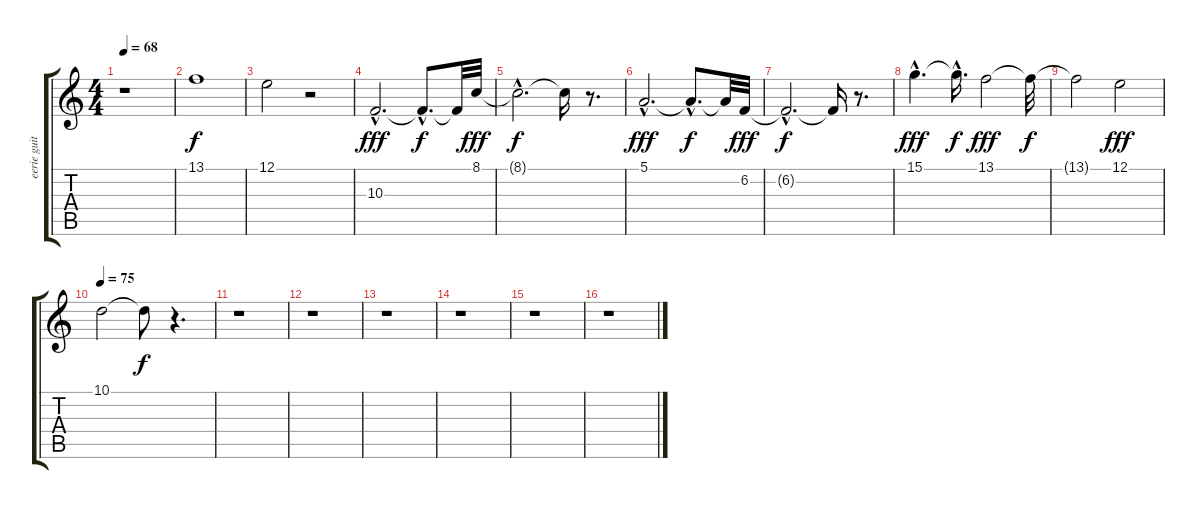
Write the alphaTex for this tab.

\track ("eerie guitar sound" "eerie guit") {instrument fx6goblins}
\staff {score tabs}
\tuning (E4 B3 G3 D3 A2 E2) {hide}
\ts (4 4)
\tempo 68
\clef g2
\ks c
r.1{dy f instrument fx6goblins} |
13.1.1 |
12.1.2 r.2 |
10.3{hac}.2{d dy fff} 10.3{hac t}.8{d dy f} 10.3{t}.32 8.1.32{dy fff} |
8.1{hac t}.2{d dy f} 8.1{t}.16 r.8{d} |
5.1{hac}.2{d dy fff} 5.1{hac t}.8{d dy f} 5.1{t}.32 6.2.32{dy fff} |
6.2{hac t}.2{d dy f} 6.2{t}.16 r.8{d} |
15.1{hac}.4{d dy fff} 15.1{hac t}.16{d dy f} 13.1.2{dy fff} 13.1{t}.32{dy f} |
13.1{t}.2 12.1.2{dy fff} |
\tempo 75
10.1.2 10.1{t}.8{dy f} r.4{d} |
r.1 |
r.1 |
r.1 |
r.1 |
r.1 |
r.1
